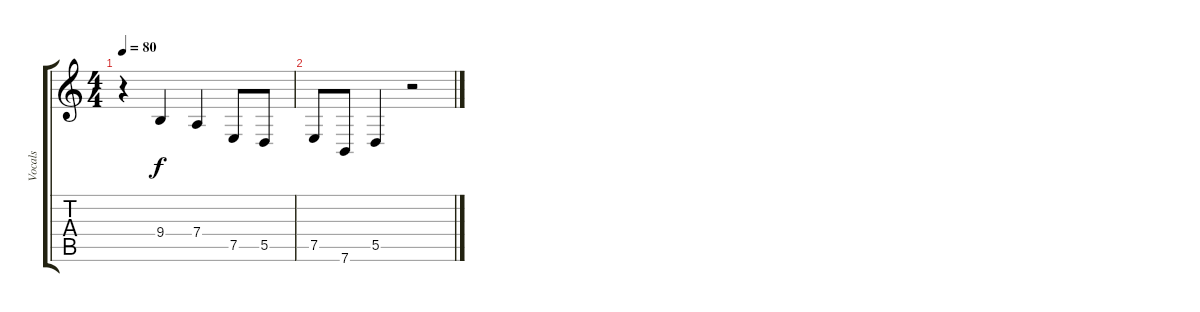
\track ("Vocals" "Vocals") {instrument lead1square}
\staff {score tabs}
\tuning (E4 B3 G3 D3 A2 E2) {hide}
\ts (4 4)
\tempo 80
\clef g2
\ks c
r.4{dy f} 9.4.4 7.4.4 7.5.8 5.5.8 |
7.5.8 7.6.8 5.5.4 r.2
